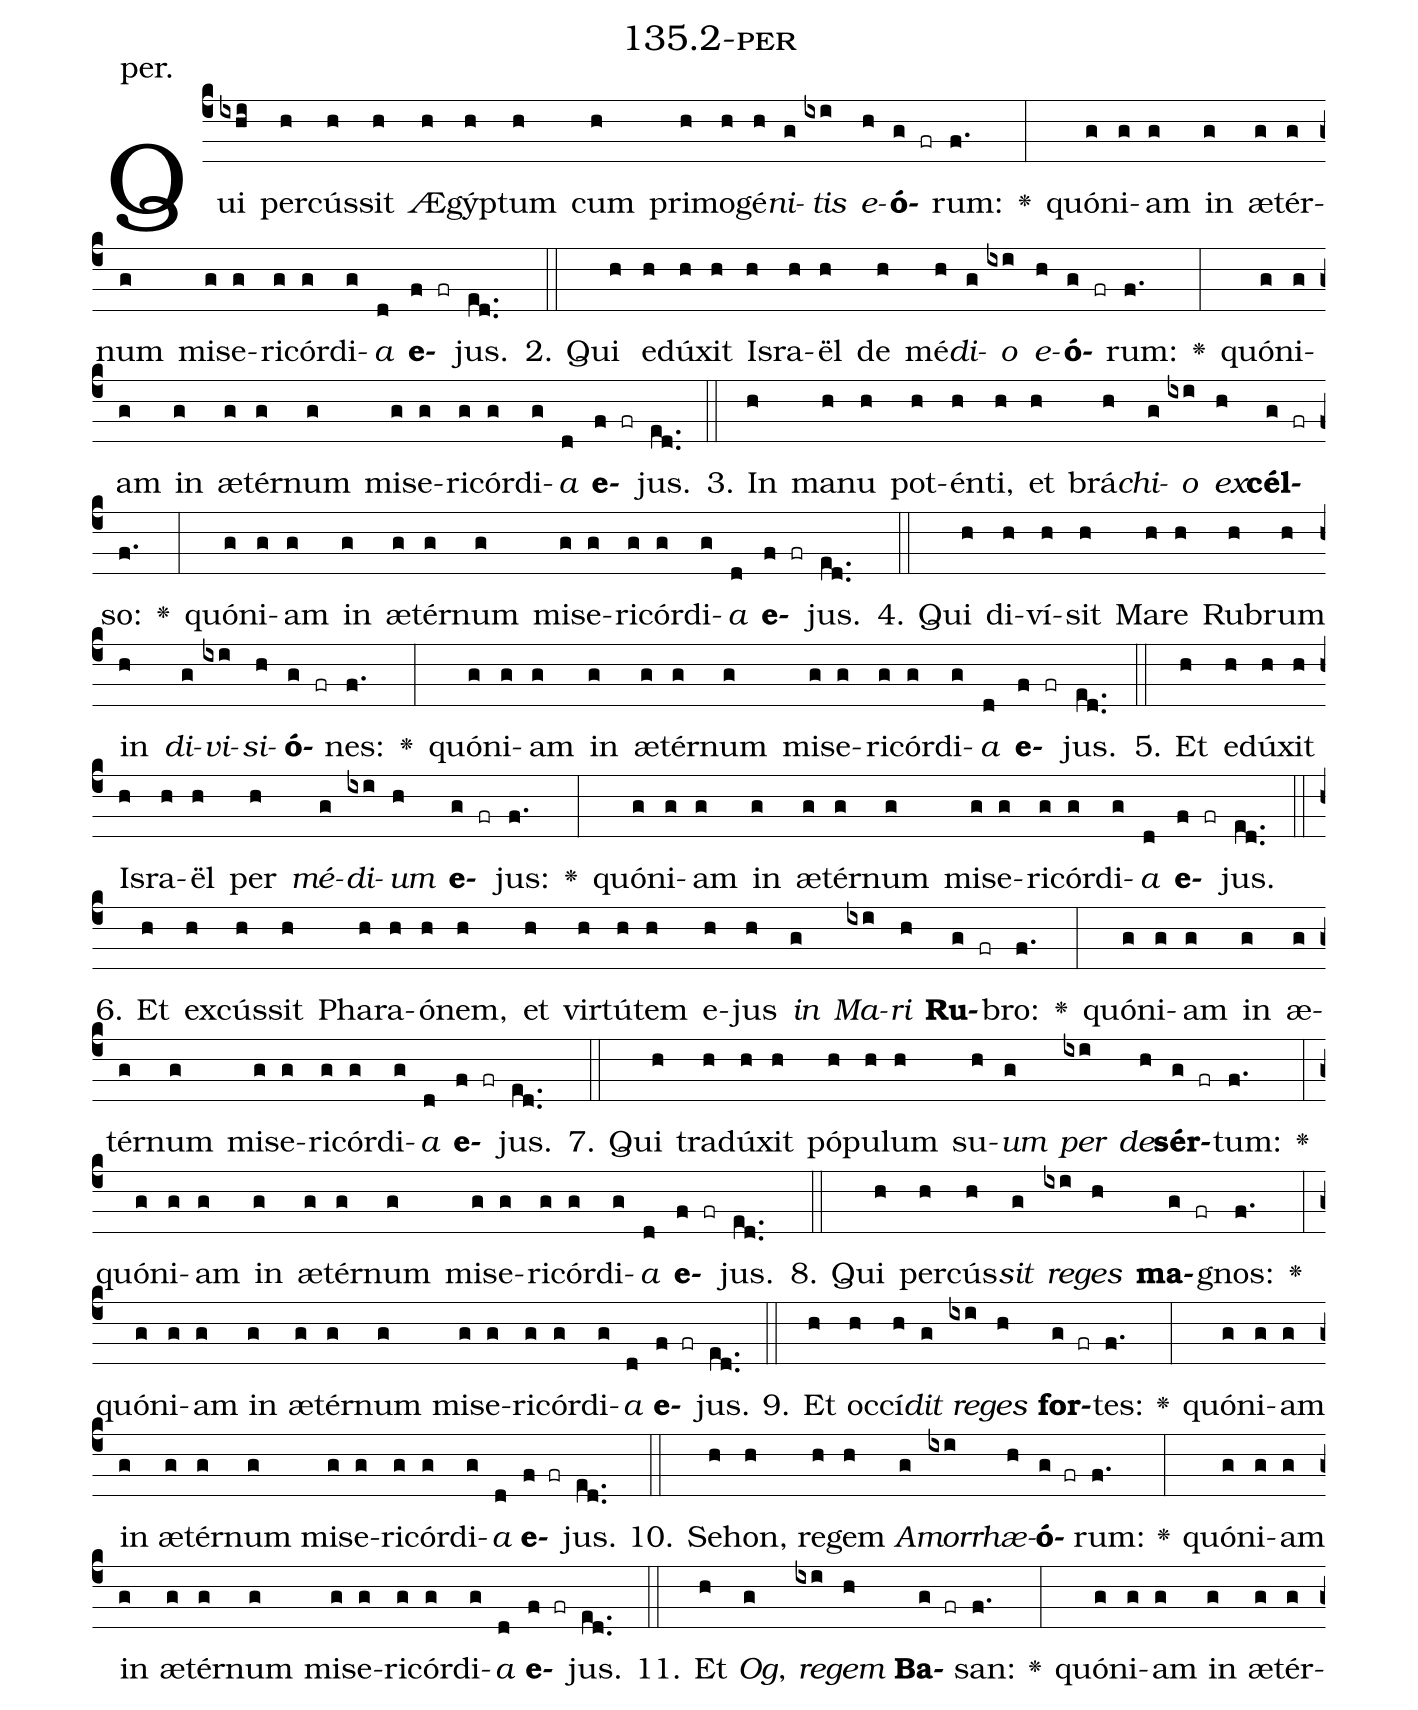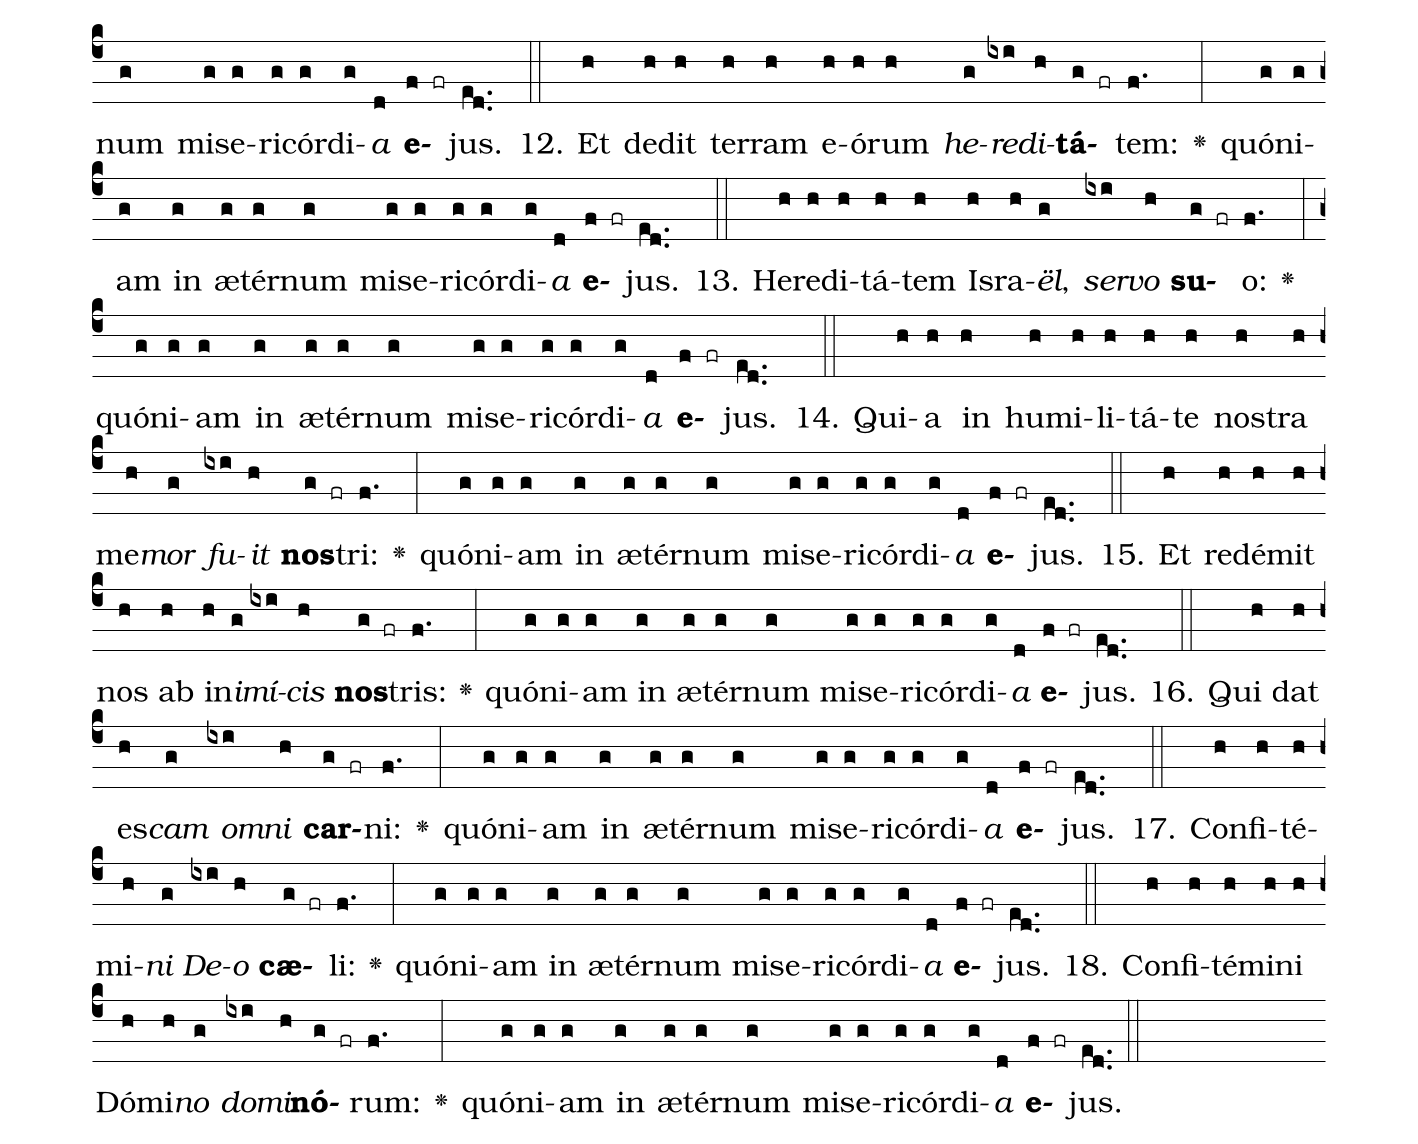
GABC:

name: 135.2-per;
annotation: per.;
%%
(c4)Qui(ixhi) per(h)cús(h)sit(h) Æ(h)gýp(h)tum(h) cum(h) pri(h)mo(h)gé(h)<i>ni</i>(g)<i>tis</i>(ixi) <i>e</i>(h)<b>ó</b>(g fr)rum:(f.) <v>\greheightstar</v>(:) quón(g)i(g)am(g) in(g) æ(g)tér(g)num(g) mi(g)se(g)ri(g)cór(g)di(g)<i>a</i>(d) <b>e</b>(f fr)jus.(ed..) (::)
2. Qui(h) e(h)dú(h)xit(h) Is(h)ra(h)ël(h) de(h) mé(h)<i>di</i>(g)<i>o</i>(ixi) <i>e</i>(h)<b>ó</b>(g fr)rum:(f.) <v>\greheightstar</v>(:) quón(g)i(g)am(g) in(g) æ(g)tér(g)num(g) mi(g)se(g)ri(g)cór(g)di(g)<i>a</i>(d) <b>e</b>(f fr)jus.(ed..) (::)
3. In(h) ma(h)nu(h) pot(h)én(h)ti,(h) et(h) brá(h)<i>chi</i>(g)<i>o</i>(ixi) <i>ex</i>(h)<b>cél</b>(g fr)so:(f.) <v>\greheightstar</v>(:) quón(g)i(g)am(g) in(g) æ(g)tér(g)num(g) mi(g)se(g)ri(g)cór(g)di(g)<i>a</i>(d) <b>e</b>(f fr)jus.(ed..) (::)
4. Qui(h) di(h)ví(h)sit(h) Ma(h)re(h) Ru(h)brum(h) in(h) <i>di</i>(g)<i>vi</i>(ixi)<i>si</i>(h)<b>ó</b>(g fr)nes:(f.) <v>\greheightstar</v>(:) quón(g)i(g)am(g) in(g) æ(g)tér(g)num(g) mi(g)se(g)ri(g)cór(g)di(g)<i>a</i>(d) <b>e</b>(f fr)jus.(ed..) (::)
5. Et(h) e(h)dú(h)xit(h) Is(h)ra(h)ël(h) per(h) <i>mé</i>(g)<i>di</i>(ixi)<i>um</i>(h) <b>e</b>(g fr)jus:(f.) <v>\greheightstar</v>(:) quón(g)i(g)am(g) in(g) æ(g)tér(g)num(g) mi(g)se(g)ri(g)cór(g)di(g)<i>a</i>(d) <b>e</b>(f fr)jus.(ed..) (::)
6. Et(h) ex(h)cús(h)sit(h) Pha(h)ra(h)ó(h)nem,(h) et(h) vir(h)tú(h)tem(h) e(h)jus(h) <i>in</i>(g) <i>Ma</i>(ixi)<i>ri</i>(h) <b>Ru</b>(g fr)bro:(f.) <v>\greheightstar</v>(:) quón(g)i(g)am(g) in(g) æ(g)tér(g)num(g) mi(g)se(g)ri(g)cór(g)di(g)<i>a</i>(d) <b>e</b>(f fr)jus.(ed..) (::)
7. Qui(h) tra(h)dú(h)xit(h) pó(h)pu(h)lum(h) su(h)<i>um</i>(g) <i>per</i>(ixi) <i>de</i>(h)<b>sér</b>(g fr)tum:(f.) <v>\greheightstar</v>(:) quón(g)i(g)am(g) in(g) æ(g)tér(g)num(g) mi(g)se(g)ri(g)cór(g)di(g)<i>a</i>(d) <b>e</b>(f fr)jus.(ed..) (::)
8. Qui(h) per(h)cús(h)<i>sit</i>(g) <i>re</i>(ixi)<i>ges</i>(h) <b>ma</b>(g fr)gnos:(f.) <v>\greheightstar</v>(:) quón(g)i(g)am(g) in(g) æ(g)tér(g)num(g) mi(g)se(g)ri(g)cór(g)di(g)<i>a</i>(d) <b>e</b>(f fr)jus.(ed..) (::)
9. Et(h) oc(h)cí(h)<i>dit</i>(g) <i>re</i>(ixi)<i>ges</i>(h) <b>for</b>(g fr)tes:(f.) <v>\greheightstar</v>(:) quón(g)i(g)am(g) in(g) æ(g)tér(g)num(g) mi(g)se(g)ri(g)cór(g)di(g)<i>a</i>(d) <b>e</b>(f fr)jus.(ed..) (::)
10. Se(h)hon,(h) re(h)gem(h) <i>A</i>(g)<i>mor</i>(ixi)<i>rhæ</i>(h)<b>ó</b>(g fr)rum:(f.) <v>\greheightstar</v>(:) quón(g)i(g)am(g) in(g) æ(g)tér(g)num(g) mi(g)se(g)ri(g)cór(g)di(g)<i>a</i>(d) <b>e</b>(f fr)jus.(ed..) (::)
11. Et(h) <i>Og</i>,(g) <i>re</i>(ixi)<i>gem</i>(h) <b>Ba</b>(g fr)san:(f.) <v>\greheightstar</v>(:) quón(g)i(g)am(g) in(g) æ(g)tér(g)num(g) mi(g)se(g)ri(g)cór(g)di(g)<i>a</i>(d) <b>e</b>(f fr)jus.(ed..) (::)
12. Et(h) de(h)dit(h) ter(h)ram(h) e(h)ó(h)rum(h) <i>he</i>(g)<i>re</i>(ixi)<i>di</i>(h)<b>tá</b>(g fr)tem:(f.) <v>\greheightstar</v>(:) quón(g)i(g)am(g) in(g) æ(g)tér(g)num(g) mi(g)se(g)ri(g)cór(g)di(g)<i>a</i>(d) <b>e</b>(f fr)jus.(ed..) (::)
13. He(h)re(h)di(h)tá(h)tem(h) Is(h)ra(h)<i>ël</i>,(g) <i>ser</i>(ixi)<i>vo</i>(h) <b>su</b>(g fr)o:(f.) <v>\greheightstar</v>(:) quón(g)i(g)am(g) in(g) æ(g)tér(g)num(g) mi(g)se(g)ri(g)cór(g)di(g)<i>a</i>(d) <b>e</b>(f fr)jus.(ed..) (::)
14. Qui(h)a(h) in(h) hu(h)mi(h)li(h)tá(h)te(h) nos(h)tra(h) me(h)<i>mor</i>(g) <i>fu</i>(ixi)<i>it</i>(h) <b>nos</b>(g fr)tri:(f.) <v>\greheightstar</v>(:) quón(g)i(g)am(g) in(g) æ(g)tér(g)num(g) mi(g)se(g)ri(g)cór(g)di(g)<i>a</i>(d) <b>e</b>(f fr)jus.(ed..) (::)
15. Et(h) red(h)é(h)mit(h) nos(h) ab(h) in(h)<i>i</i>(g)<i>mí</i>(ixi)<i>cis</i>(h) <b>nos</b>(g fr)tris:(f.) <v>\greheightstar</v>(:) quón(g)i(g)am(g) in(g) æ(g)tér(g)num(g) mi(g)se(g)ri(g)cór(g)di(g)<i>a</i>(d) <b>e</b>(f fr)jus.(ed..) (::)
16. Qui(h) dat(h) es(h)<i>cam</i>(g) <i>om</i>(ixi)<i>ni</i>(h) <b>car</b>(g fr)ni:(f.) <v>\greheightstar</v>(:) quón(g)i(g)am(g) in(g) æ(g)tér(g)num(g) mi(g)se(g)ri(g)cór(g)di(g)<i>a</i>(d) <b>e</b>(f fr)jus.(ed..) (::)
17. Con(h)fi(h)té(h)mi(h)<i>ni</i>(g) <i>De</i>(ixi)<i>o</i>(h) <b>cæ</b>(g fr)li:(f.) <v>\greheightstar</v>(:) quón(g)i(g)am(g) in(g) æ(g)tér(g)num(g) mi(g)se(g)ri(g)cór(g)di(g)<i>a</i>(d) <b>e</b>(f fr)jus.(ed..) (::)
18. Con(h)fi(h)té(h)mi(h)ni(h) Dó(h)mi(h)<i>no</i>(g) <i>do</i>(ixi)<i>mi</i>(h)<b>nó</b>(g fr)rum:(f.) <v>\greheightstar</v>(:) quón(g)i(g)am(g) in(g) æ(g)tér(g)num(g) mi(g)se(g)ri(g)cór(g)di(g)<i>a</i>(d) <b>e</b>(f fr)jus.(ed..) (::)
